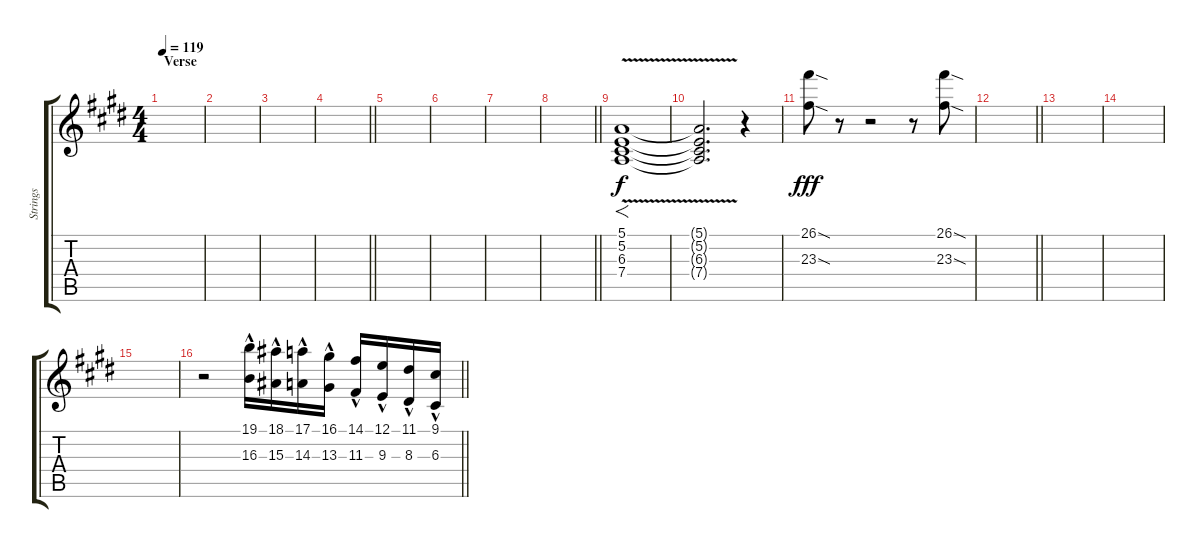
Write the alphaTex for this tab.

\track ("Strings" "Strings") {instrument stringensemble1}
\staff {score tabs}
\tuning (E4 B3 G3 D3 A2 E2) {hide}
\ts (4 4)
\section ("" "Verse")
\tempo 119
\clef g2
\ks e
|
|
|
\barLineRight lightlight
|
|
|
|
\barLineRight lightlight
|
(5.1{v} 5.2{v} 6.3{v} 7.4{v}).1{f dy f} |
(5.1{t} 5.2{t} 6.3{t} 7.4{t}).2{d} r.4 |
(26.1{sod} 23.3{sod}).8{dy fff} r.8 r.2 r.8 (26.1{sod} 23.3{sod}).8 |
\barLineRight lightlight
|
|
|
|
\barLineRight lightlight
r.2 (19.1{hac} 16.3{hac}).16 (18.1{hac} 15.3{hac}).16 (17.1{hac} 14.3{hac}).16 (16.1{hac} 13.3{hac}).16 (14.1{hac} 11.3{hac}).16 (12.1{hac} 9.3{hac}).16 (11.1{hac} 8.3{hac}).16 (9.1{hac} 6.3{hac}).16
